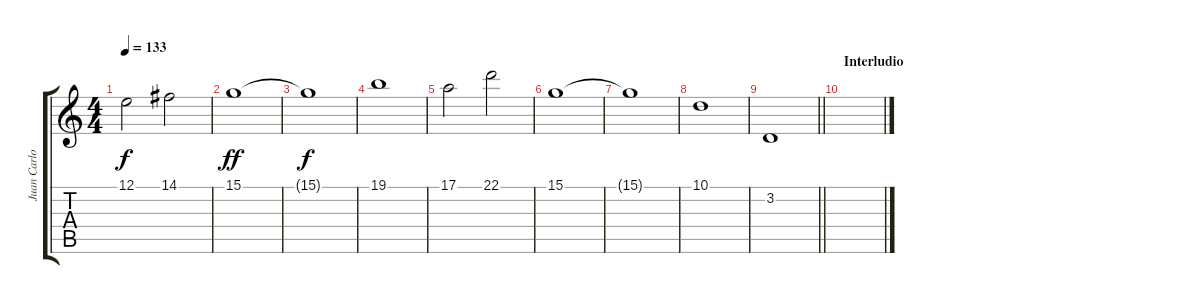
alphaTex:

\track ("Juan Carlos" "Juan Carlo") {instrument rockorgan}
\staff {score tabs}
\tuning (E4 B3 G3 D3 A2 E2) {hide}
\ts (4 4)
\tempo 133
\clef g2
\ks c
12.1.2{dy f} 14.1.2 |
15.1.1{dy ff} |
15.1{t}.1{dy f} |
19.1.1 |
17.1.2 22.1.2 |
15.1.1 |
15.1{t}.1 |
10.1.1{volume 1} |
\barLineRight lightlight
3.2.1 |
\section ("" "Interludio")
